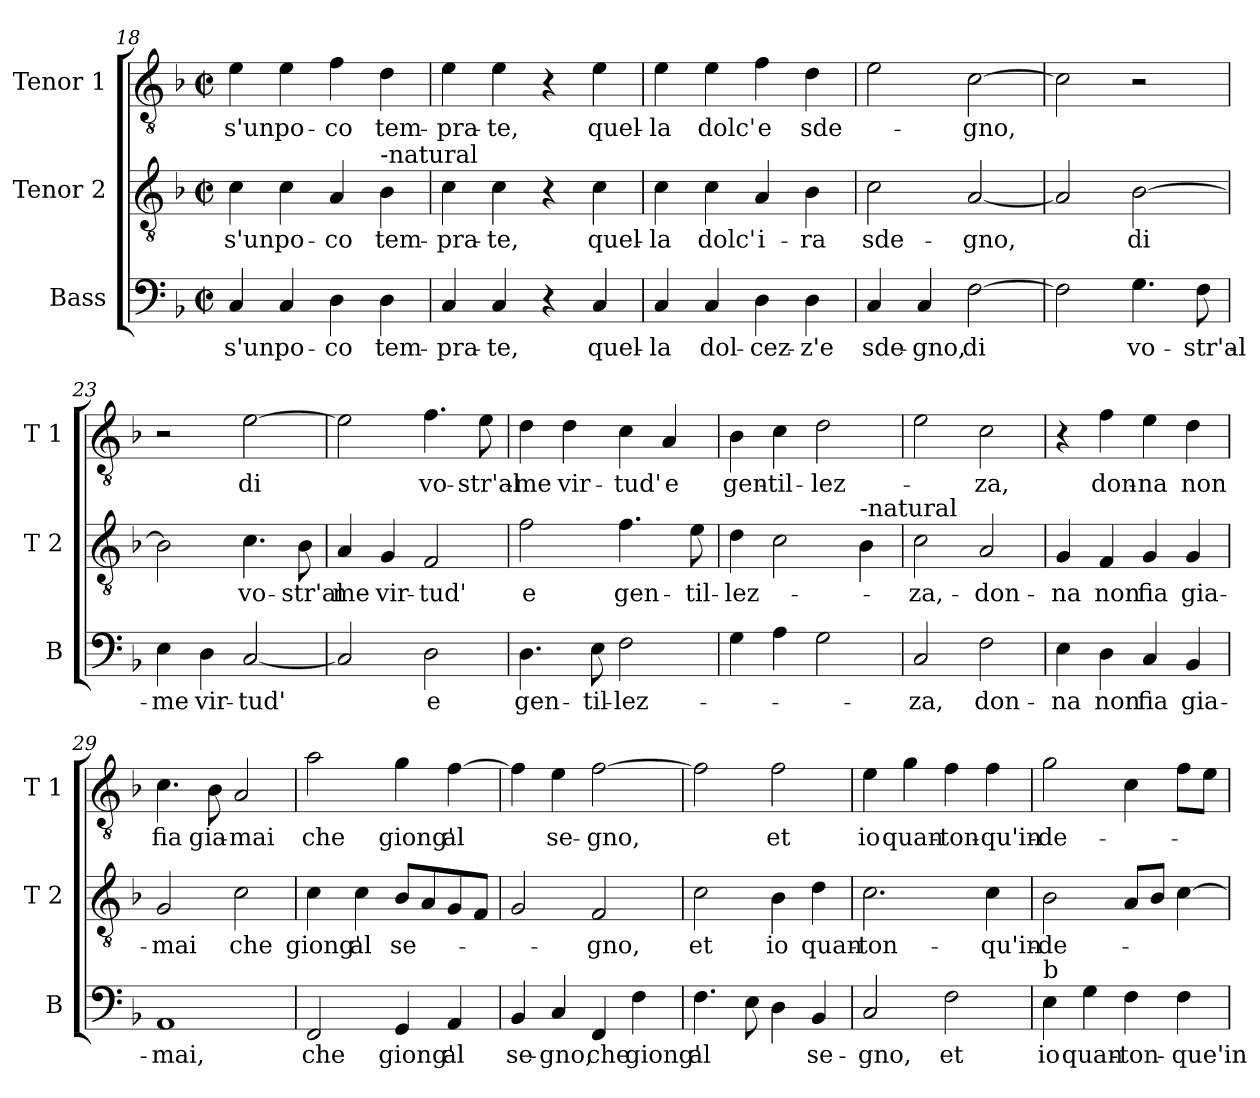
**kern	**text	**kern	**text	**kern	**text
*part3	*part3	*part2	*part2	*part1	*part1
*staff3	*staff3	*staff2	*staff2	*staff1	*staff1
*I"Bass	*	*I"Tenor 2	*	*I"Tenor 1	*
*I'B	*	*I'T 2	*	*I'T 1	*
*clefF4	*	*clefGv2	*	*clefGv2	*
*k[b-]	*	*k[b-]	*	*k[b-]	*
*F:	*	*F:	*	*F:	*
*M2/2	*	*M2/2	*	*M2/2	*
*met(c|)	*	*met(c|)	*	*met(c|)	*
=18	=18	=18	=18	=18	=18
!	!LO:LY:b	!	!LO:LY:b	!	!LO:LY:b
4C/	s'un	4c\	s'un	4e\	s'un
!	!LO:LY:b	!	!LO:LY:b	!	!LO:LY:b
4C/	po-	4c\	po-	4e\	po-
!	!LO:LY:b	!	!LO:LY:b	!	!LO:LY:b
4D\	-co	4A/	-co	4f\	-co
!	!	!LO:TX:a:t=-natural	!	!	!
!	!LO:LY:b	!	!LO:LY:b	!	!LO:LY:b
4D\	tem-	4B-\	tem-	4d\	tem-
=19	=19	=19	=19	=19	=19
!	!LO:LY:b	!	!LO:LY:b	!	!LO:LY:b
4C/	-pra-	4c\	-pra-	4e\	-pra-
!	!LO:LY:b	!	!LO:LY:b	!	!LO:LY:b
4C/	-te,	4c\	-te,	4e\	-te,
4r	.	4r	.	4r	.
!	!LO:LY:b	!	!LO:LY:b	!	!LO:LY:b
4C/	quel-	4c\	quel-	4e\	quel-
=20	=20	=20	=20	=20	=20
!	!LO:LY:b	!	!LO:LY:b	!	!LO:LY:b
4C/	-la	4c\	-la	4e\	-la
!	!LO:LY:b	!	!LO:LY:b	!	!LO:LY:b
4C/	dol-	4c\	dolc'	4e\	dolc'
!	!LO:LY:b	!	!LO:LY:b	!	!LO:LY:b
4D\	-cez-	4A/	i-	4f\	e
!	!LO:LY:b	!	!LO:LY:b	!	!LO:LY:b
4D\	-z'e	4B-\	-ra	4d\	sde-
=21	=21	=21	=21	=21	=21
!	!LO:LY:b	!	!LO:LY:b	!	!
4C/	sde-	2c\	sde-	2e\	.
!	!LO:LY:b	!	!	!	!
4C/	-gno,	.	.	.	.
!	!LO:LY:b	!	!LO:LY:b	!	!LO:LY:b
[2F\	di	[2A/	-gno,	[2c\	-gno,
!!LO:LB:g=z
=22	=22	=22	=22	=22	=22
2F\]	.	2A/]	.	2c\]	.
!	!LO:LY:b	!	!LO:LY:b	!	!
4.G\	vo-	[2B-\	di	2r	.
!	!LO:LY:b	!	!	!	!
8F\	-str'al-	.	.	.	.
=23	=23	=23	=23	=23	=23
!	!LO:LY:b	!	!	!	!
4E\	-me	2B-\]	.	2r	.
!	!LO:LY:b	!	!	!	!
4D\	vir-	.	.	.	.
!	!LO:LY:b	!	!LO:LY:b	!	!LO:LY:b
[2C/	-tud'	4.c\	vo-	[2e\	di
!	!	!	!LO:LY:b	!	!
.	.	8B-\	-str'al	.	.
=24	=24	=24	=24	=24	=24
!	!	!	!LO:LY:b	!	!
2C/]	.	4A/	me	2e\]	.
!	!	!	!LO:LY:b	!	!
.	.	4G/	vir-	.	.
!	!LO:LY:b	!	!LO:LY:b	!	!LO:LY:b
2D\	e	2F/	-tud'	4.f\	vo-
!	!	!	!	!	!LO:LY:b
.	.	.	.	8e\	-str'al-
=25	=25	=25	=25	=25	=25
!	!LO:LY:b	!	!LO:LY:b	!	!LO:LY:b
4.D\	gen-	2f\	e	4d\	-me
!	!	!	!	!	!LO:LY:b
.	.	.	.	4d\	vir-
!	!LO:LY:b	!	!	!	!
8E\	-til-	.	.	.	.
!	!LO:LY:b	!	!LO:LY:b	!	!LO:LY:b
2F\	-lez-	4.f\	gen-	4c\	-tud'
!	!	!	!	!	!LO:LY:b
.	.	.	.	4A/	e
!	!	!	!LO:LY:b	!	!
.	.	8e\	-til-	.	.
=26	=26	=26	=26	=26	=26
!	!	!	!LO:LY:b	!	!LO:LY:b
4G\	.	4d\	-lez-	4B-\	gen-
!	!	!	!	!	!LO:LY:b
4A\	.	2c\	.	4c\	-til-
!	!	!	!	!	!LO:LY:b
2G\	.	.	.	2d\	-lez-
!	!	!LO:TX:a:t=-natural	!	!	!
.	.	4B-\	.	.	.
=27	=27	=27	=27	=27	=27
!	!LO:LY:b	!	!LO:LY:b	!	!
2C/	-za,	2c\	-za,-	2e\	.
!	!LO:LY:b	!	!LO:LY:b	!	!LO:LY:b
2F\	don-	2A/	-don-	2c\	-za,
!!LO:LB:g=z
=28	=28	=28	=28	=28	=28
!	!LO:LY:b	!	!LO:LY:b	!	!
4E\	-na	4G/	-na	4r	.
!	!LO:LY:b	!	!LO:LY:b	!	!LO:LY:b
4D\	non	4F/	non	4f\	don-
!	!LO:LY:b	!	!LO:LY:b	!	!LO:LY:b
4C/	fia	4G/	fia	4e\	-na
!	!LO:LY:b	!	!LO:LY:b	!	!LO:LY:b
4BB-/	gia-	4G/	gia-	4d\	non
=29	=29	=29	=29	=29	=29
!	!LO:LY:b	!	!LO:LY:b	!	!LO:LY:b
1AA	-mai,	2G/	-mai	4.c\	fia
!	!	!	!	!	!LO:LY:b
.	.	.	.	8B-\	gia-
!	!	!	!LO:LY:b	!	!LO:LY:b
.	.	2c\	che	2A/	-mai
=30	=30	=30	=30	=30	=30
!	!LO:LY:b	!	!LO:LY:b	!	!LO:LY:b
2FF/	che	4c\	giong'	2a\	che
!	!	!	!LO:LY:b	!	!
.	.	4c\	al	.	.
!	!LO:LY:b	!	!LO:LY:b	!	!LO:LY:b
4GG/	giong'	8B-/L	se-	4g\	giong'
.	.	8A/	.	.	.
!	!LO:LY:b	!	!	!	!LO:LY:b
4AA/	al	8G/	.	[4f\	al
.	.	8F/J	.	.	.
=31	=31	=31	=31	=31	=31
!	!LO:LY:b	!	!	!	!
4BB-/	se-	2G/	.	4f\]	.
!	!LO:LY:b	!	!	!	!LO:LY:b
4C/	-gno,	.	.	4e\	se-
!	!LO:LY:b	!	!LO:LY:b	!	!LO:LY:b
4FF/	che	2F/	-gno,	[2f\	-gno,
!	!LO:LY:b	!	!	!	!
4F\	giong'	.	.	.	.
=32	=32	=32	=32	=32	=32
!	!LO:LY:b	!	!LO:LY:b	!	!
4.F\	al	2c\	et	2f\]	.
8E\	.	.	.	.	.
!	!	!	!LO:LY:b	!	!LO:LY:b
4D\	.	4B-\	io	2f\	et
!	!LO:LY:b	!	!LO:LY:b	!	!
4BB-/	se-	4d\	quan-	.	.
=33	=33	=33	=33	=33	=33
!	!LO:LY:b	!	!LO:LY:b	!	!LO:LY:b
2C/	-gno,	2.c\	-ton-	4e\	io
!	!	!	!	!	!LO:LY:b
.	.	.	.	4g\	quan-
!	!LO:LY:b	!	!	!	!LO:LY:b
2F\	et	.	.	4f\	-ton-
!	!	!	!LO:LY:b	!	!LO:LY:b
.	.	4c\	-qu'in-	4f\	-qu'in-
!!LO:LB:g=z
=34	=34	=34	=34	=34	=34
!LO:TX:a:t=b	!	!	!	!	!
!	!LO:LY:b	!	!LO:LY:b	!	!LO:LY:b
4E\	io	2B-\	-de-	2g\	-de-
!	!LO:LY:b	!	!	!	!
4G\	quan-	.	.	.	.
!	!LO:LY:b	!	!	!	!
4F\	-ton-	8A/L	.	4c\	.
.	.	8B-/J	.	.	.
!	!LO:LY:b	!	!	!	!
4F\	-que'in-	[4c\	.	8f\L	.
.	.	.	.	8e\J	.
=	=	=	=	=	=
*-	*-	*-	*-	*-	*-
